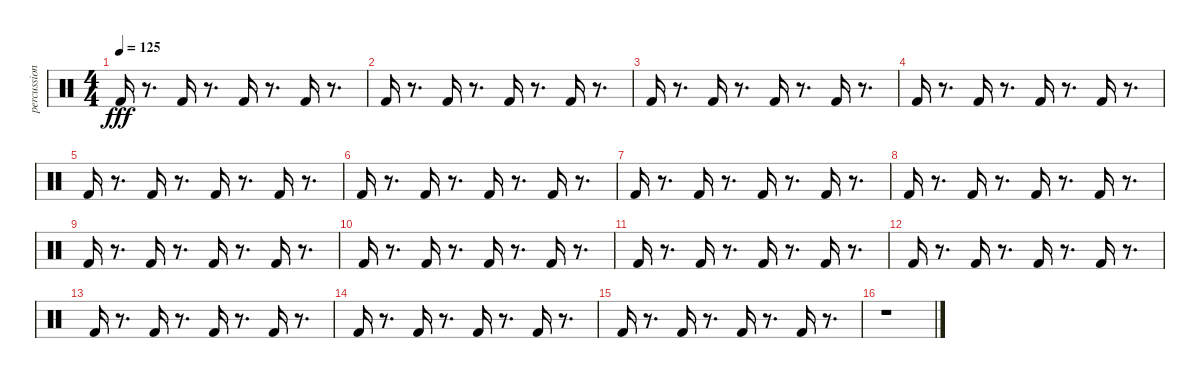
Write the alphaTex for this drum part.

\track ("percussion" "percussion") {instrument percussion}
\staff {score}
\articulation defaults
\ts (4 4)
\tempo 125
\clef neutral
\ks c "Kick (hit) 2".16{dy fff}
r.8{d} "Kick (hit) 2".16 r.8{d} "Kick (hit) 2".16 r.8{d} "Kick (hit) 2".16 r.8{d} |
"Kick (hit) 2".16 r.8{d} "Kick (hit) 2".16 r.8{d} "Kick (hit) 2".16 r.8{d} "Kick (hit) 2".16 r.8{d} |
"Kick (hit) 2".16 r.8{d} "Kick (hit) 2".16 r.8{d} "Kick (hit) 2".16 r.8{d} "Kick (hit) 2".16 r.8{d} |
"Kick (hit) 2".16 r.8{d} "Kick (hit) 2".16 r.8{d} "Kick (hit) 2".16 r.8{d} "Kick (hit) 2".16 r.8{d} |
"Kick (hit) 2".16 r.8{d} "Kick (hit) 2".16 r.8{d} "Kick (hit) 2".16 r.8{d} "Kick (hit) 2".16 r.8{d} |
"Kick (hit) 2".16 r.8{d} "Kick (hit) 2".16 r.8{d} "Kick (hit) 2".16 r.8{d} "Kick (hit) 2".16 r.8{d} |
"Kick (hit) 2".16 r.8{d} "Kick (hit) 2".16 r.8{d} "Kick (hit) 2".16 r.8{d} "Kick (hit) 2".16 r.8{d} |
"Kick (hit) 2".16 r.8{d} "Kick (hit) 2".16 r.8{d} "Kick (hit) 2".16 r.8{d} "Kick (hit) 2".16 r.8{d} |
"Kick (hit) 2".16 r.8{d} "Kick (hit) 2".16 r.8{d} "Kick (hit) 2".16 r.8{d} "Kick (hit) 2".16 r.8{d} |
"Kick (hit) 2".16 r.8{d} "Kick (hit) 2".16 r.8{d} "Kick (hit) 2".16 r.8{d} "Kick (hit) 2".16 r.8{d} |
"Kick (hit) 2".16 r.8{d} "Kick (hit) 2".16 r.8{d} "Kick (hit) 2".16 r.8{d} "Kick (hit) 2".16 r.8{d} |
"Kick (hit) 2".16 r.8{d} "Kick (hit) 2".16 r.8{d} "Kick (hit) 2".16 r.8{d} "Kick (hit) 2".16 r.8{d} |
"Kick (hit) 2".16 r.8{d} "Kick (hit) 2".16 r.8{d} "Kick (hit) 2".16 r.8{d} "Kick (hit) 2".16 r.8{d} |
"Kick (hit) 2".16 r.8{d} "Kick (hit) 2".16 r.8{d} "Kick (hit) 2".16 r.8{d} "Kick (hit) 2".16 r.8{d} |
"Kick (hit) 2".16 r.8{d} "Kick (hit) 2".16 r.8{d} "Kick (hit) 2".16 r.8{d} "Kick (hit) 2".16 r.8{d} |
r.1
